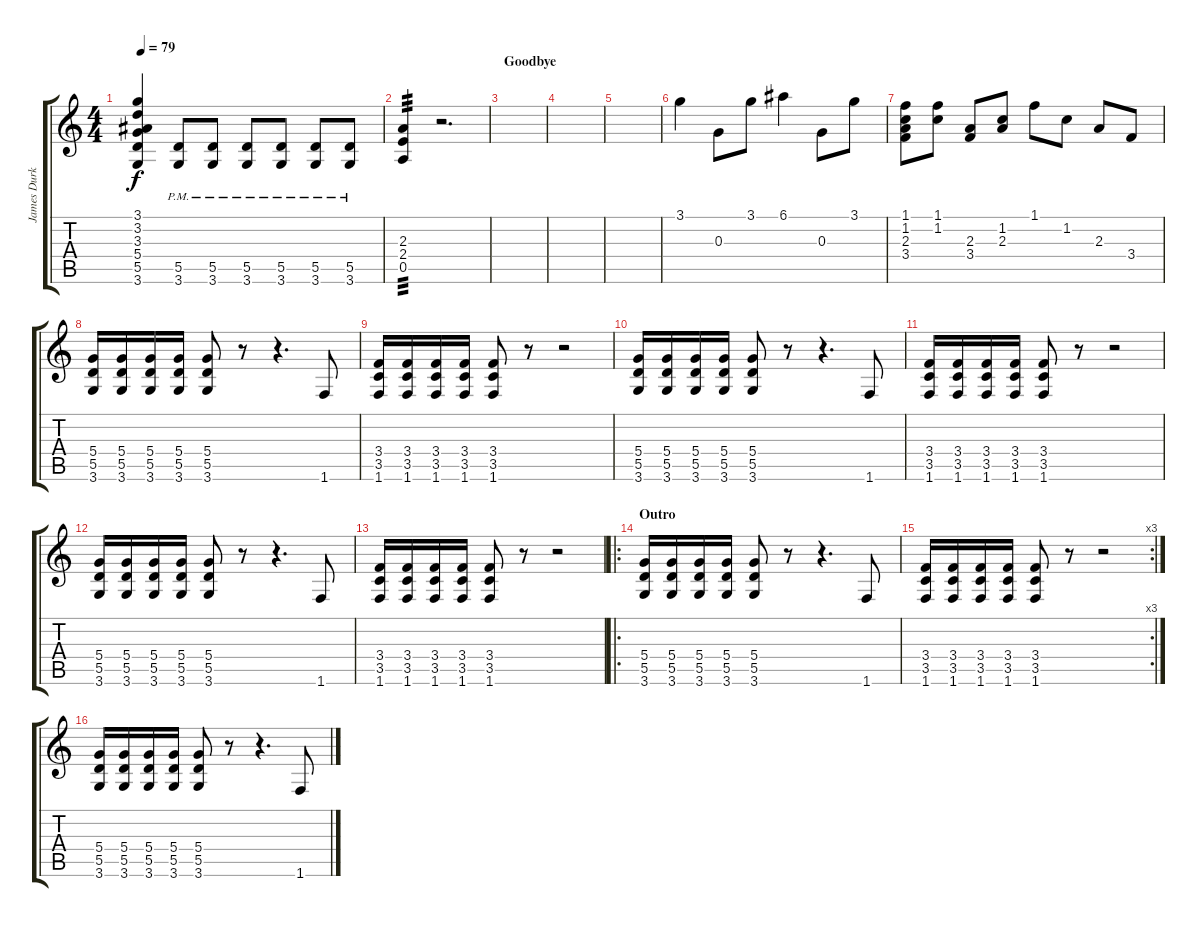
\track ("James Durkin (Acoustic/ R. Guitar)" "James Durk") {instrument acousticguitarsteel}
\staff {score tabs}
\tuning (E4 B3 G3 D3 A2 E2) {hide}
\ts (4 4)
\tempo 79
\clef g2
\ks c
(3.1 3.2 3.3 5.4 5.5 3.6).4{dy f} (5.5{pm} 3.6{pm}).8 (5.5{pm} 3.6{pm}).8 (5.5{pm} 3.6{pm}).8 (5.5{pm} 3.6{pm}).8 (5.5{pm} 3.6{pm}).8 (5.5{pm} 3.6{pm}).8 |
(2.3 2.4 0.5).4{tp 3} r.2{d} |
\section ("" "Goodbye")
|
|
|
3.1.4 0.3.8 3.1.8 6.1.4 0.3.8 3.1.8 |
(1.1 1.2 2.3 3.4).8 (1.1 1.2).8 (2.3 3.4).8 (1.2 2.3).8 1.1.8 1.2.8 2.3.8 3.4.8 |
(5.4 5.5 3.6).16 (5.4 5.5 3.6).16 (5.4 5.5 3.6).16 (5.4 5.5 3.6).16 (5.4 5.5 3.6).8 r.8 r.4{d} 1.6.8 |
(3.4 3.5 1.6).16 (3.4 3.5 1.6).16 (3.4 3.5 1.6).16 (3.4 3.5 1.6).16 (3.4 3.5 1.6).8 r.8 r.2 |
(5.4 5.5 3.6).16 (5.4 5.5 3.6).16 (5.4 5.5 3.6).16 (5.4 5.5 3.6).16 (5.4 5.5 3.6).8 r.8 r.4{d} 1.6.8 |
(3.4 3.5 1.6).16 (3.4 3.5 1.6).16 (3.4 3.5 1.6).16 (3.4 3.5 1.6).16 (3.4 3.5 1.6).8 r.8 r.2 |
(5.4 5.5 3.6).16 (5.4 5.5 3.6).16 (5.4 5.5 3.6).16 (5.4 5.5 3.6).16 (5.4 5.5 3.6).8 r.8 r.4{d} 1.6.8 |
(3.4 3.5 1.6).16 (3.4 3.5 1.6).16 (3.4 3.5 1.6).16 (3.4 3.5 1.6).16 (3.4 3.5 1.6).8 r.8 r.2 |
\ro
\section ("" "Outro")
(5.4 5.5 3.6).16 (5.4 5.5 3.6).16 (5.4 5.5 3.6).16 (5.4 5.5 3.6).16 (5.4 5.5 3.6).8 r.8 r.4{d} 1.6.8 |
\rc 3
(3.4 3.5 1.6).16 (3.4 3.5 1.6).16 (3.4 3.5 1.6).16 (3.4 3.5 1.6).16 (3.4 3.5 1.6).8 r.8 r.2 |
(5.4 5.5 3.6).16 (5.4 5.5 3.6).16 (5.4 5.5 3.6).16 (5.4 5.5 3.6).16 (5.4 5.5 3.6).8 r.8 r.4{d} 1.6.8
